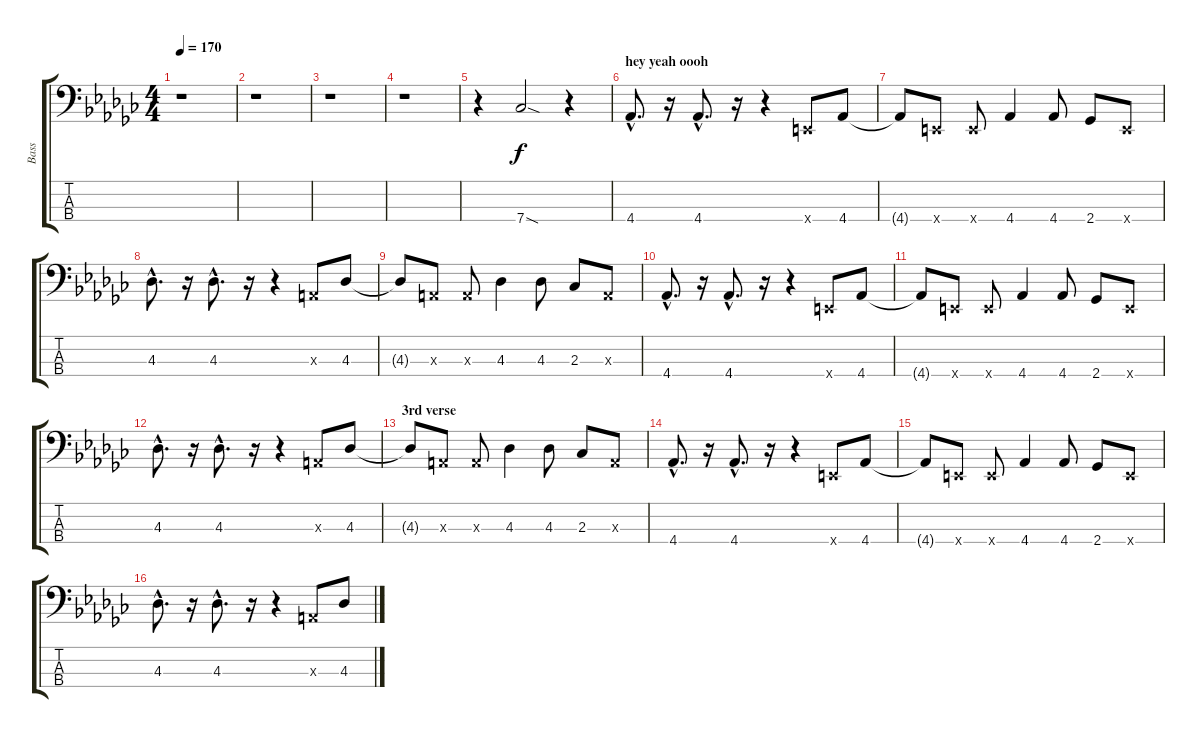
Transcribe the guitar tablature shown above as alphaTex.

\track ("Bass" "Bass") {instrument electricbassfinger}
\staff {score tabs}
\tuning (G2 D2 A1 E1) {hide}
\ts (4 4)
\tempo 170
\clef f4
\ks ebminor
r.1{dy f} |
r.1 |
r.1 |
r.1 |
r.4 7.4{sod}.2 r.4 |
\section ("" "hey yeah oooh")
4.4{hac}.8{d} r.16 4.4{hac}.8{d} r.16 r.4 0.4{x}.8 4.4.8 |
4.4{t}.8 0.4{x}.8 0.4{x}.8 4.4.4 4.4.8 2.4.8 0.4{x}.8 |
4.3{hac}.8{d} r.16 4.3{hac}.8{d} r.16 r.4 0.3{x}.8 4.3.8 |
4.3{t}.8 0.3{x}.8 0.3{x}.8 4.3.4 4.3.8 2.3.8 0.3{x}.8 |
4.4{hac}.8{d} r.16 4.4{hac}.8{d} r.16 r.4 0.4{x}.8 4.4.8 |
4.4{t}.8 0.4{x}.8 0.4{x}.8 4.4.4 4.4.8 2.4.8 0.4{x}.8 |
4.3{hac}.8{d} r.16 4.3{hac}.8{d} r.16 r.4 0.3{x}.8 4.3.8 |
\section ("" "3rd verse")
4.3{t}.8 0.3{x}.8 0.3{x}.8 4.3.4 4.3.8 2.3.8 0.3{x}.8 |
4.4{hac}.8{d} r.16 4.4{hac}.8{d} r.16 r.4 0.4{x}.8 4.4.8 |
4.4{t}.8 0.4{x}.8 0.4{x}.8 4.4.4 4.4.8 2.4.8 0.4{x}.8 |
4.3{hac}.8{d} r.16 4.3{hac}.8{d} r.16 r.4 0.3{x}.8 4.3.8
